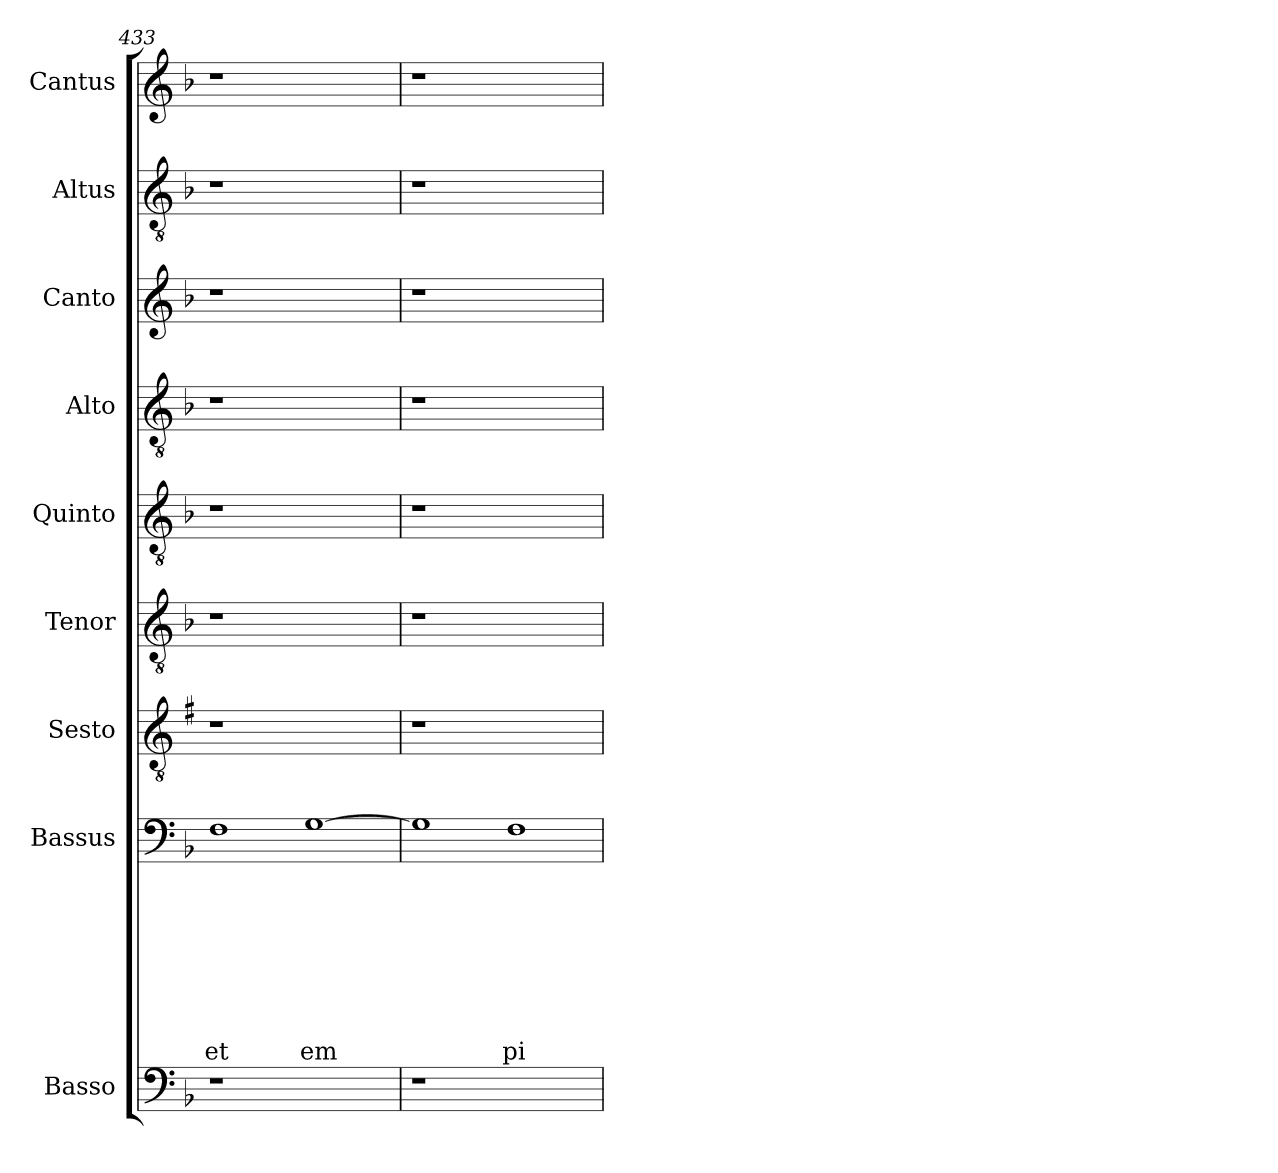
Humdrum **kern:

**kern	**kern	**text	**text	**text	**text	**text	**text	**text	**text	**kern	**kern	**kern	**kern	**kern	**kern	**kern
*part9	*part8	*part8	*part8	*part8	*part8	*part8	*part8	*part8	*part8	*part7	*part6	*part5	*part4	*part3	*part2	*part1
*staff9	*staff8	*staff8	*staff8	*staff8	*staff8	*staff8	*staff8	*staff8	*staff8	*staff7	*staff6	*staff5	*staff4	*staff3	*staff2	*staff1
*I"Basso	*I"Bassus	*	*	*	*	*	*	*	*	*I"Sesto	*I"Tenor	*I"Quinto	*I"Alto	*I"Canto	*I"Altus	*I"Cantus
*	*	*	*	*	*	*	*	*	*	*I'Sesto	*I'Tenor	*I'Quinto	*I'Alto	*I'Canto	*I'Altus	*I'Cantus
*clefF4	*clefF4	*	*	*	*	*	*	*	*	*clefGv2	*clefGv2	*clefGv2	*clefGv2	*clefG2	*clefGv2	*clefG2
*k[b-]	*k[b-]	*	*	*	*	*	*	*	*	*k[f#]	*k[b-]	*k[b-]	*k[b-]	*k[b-]	*k[b-]	*k[b-]
*F:	*F:	*	*	*	*	*	*	*	*	*G:	*F:	*F:	*F:	*F:	*F:	*F:
=433	=433	=433	=433	=433	=433	=433	=433	=433	=433	=433	=433	=433	=433	=433	=433	=433
!	!	!	!	!	!	!	!	!	!LO:LY:b	!	!	!	!	!	!	!
1r	1F	.	.	.	.	.	.	.	et	1r	1r	1r	1r	1r	1r	1r
!	!	!	!	!	!	!	!	!	!LO:LY:b	!	!	!	!	!	!	!
1ryy	[<1G	.	.	.	.	.	.	.	em	1ryy	1ryy	1ryy	1ryy	1ryy	1ryy	1ryy
!!LO:LB:g=z
=434	=434	=434	=434	=434	=434	=434	=434	=434	=434	=434	=434	=434	=434	=434	=434	=434
1r	1G]	.	.	.	.	.	.	.	.	1r	1r	1r	1r	1r	1r	1r
!	!	!	!	!	!	!	!	!	!LO:LY:b	!	!	!	!	!	!	!
1ryy	1F	.	.	.	.	.	.	.	pi	1ryy	1ryy	1ryy	1ryy	1ryy	1ryy	1ryy
=	=	=	=	=	=	=	=	=	=	=	=	=	=	=	=	=
*-	*-	*-	*-	*-	*-	*-	*-	*-	*-	*-	*-	*-	*-	*-	*-	*-
